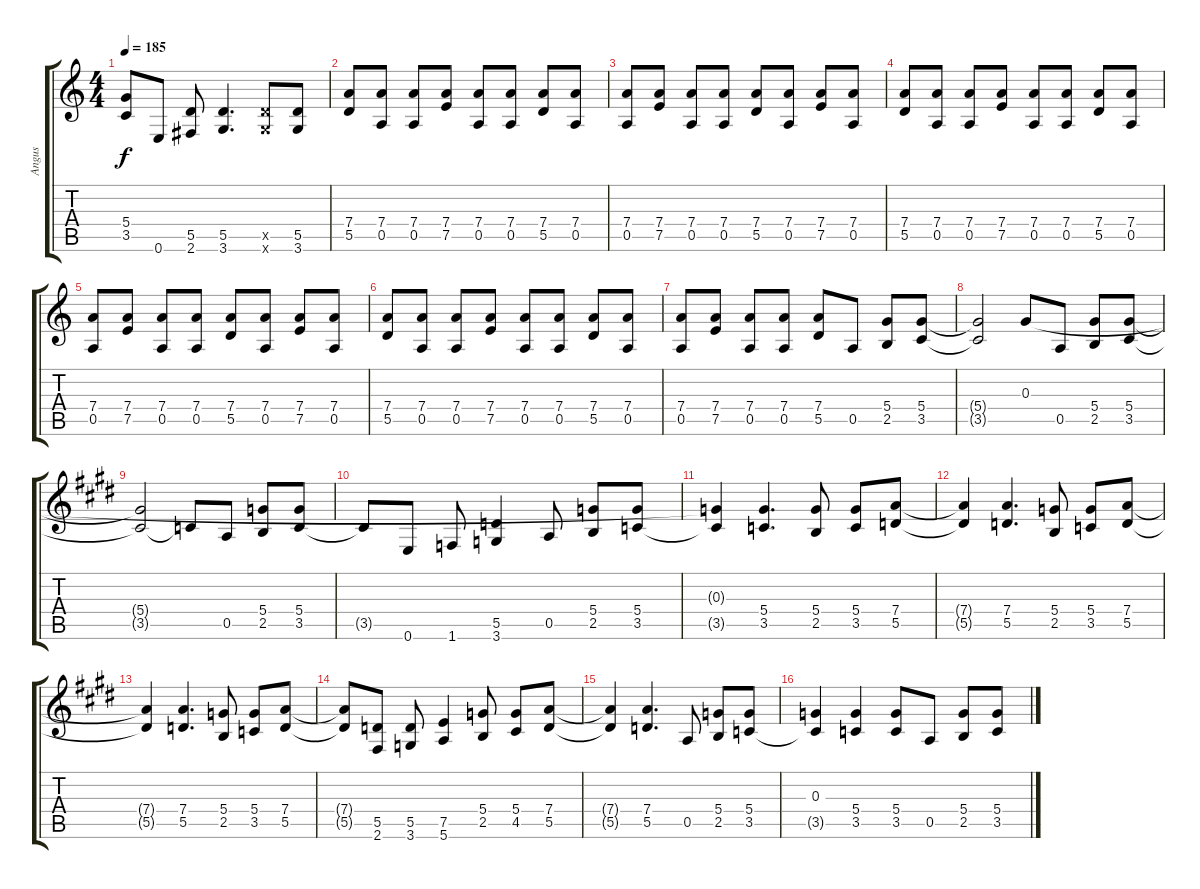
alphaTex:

\track ("Angus" "Angus") {instrument distortionguitar}
\staff {score tabs}
\tuning (E4 B3 G3 D3 A2 E2) {hide}
\ts (4 4)
\tempo 185
\clef g2
\ks c
(5.4{t} 3.5{t}).8{dy f} 0.6.8 (5.5 2.6).8 (5.5 3.6).4{d} (5.5{x} 3.6{x}).8 (5.5 3.6).8 |
(7.4 5.5).8 (7.4 0.5).8 (7.4 0.5).8 (7.4 7.5).8 (7.4 0.5).8 (7.4 0.5).8 (7.4 5.5).8 (7.4 0.5).8 |
(7.4 0.5).8 (7.4 7.5).8 (7.4 0.5).8 (7.4 0.5).8 (7.4 5.5).8 (7.4 0.5).8 (7.4 7.5).8 (7.4 0.5).8 |
(7.4 5.5).8 (7.4 0.5).8 (7.4 0.5).8 (7.4 7.5).8 (7.4 0.5).8 (7.4 0.5).8 (7.4 5.5).8 (7.4 0.5).8 |
(7.4 0.5).8 (7.4 7.5).8 (7.4 0.5).8 (7.4 0.5).8 (7.4 5.5).8 (7.4 0.5).8 (7.4 7.5).8 (7.4 0.5).8 |
(7.4 5.5).8 (7.4 0.5).8 (7.4 0.5).8 (7.4 7.5).8 (7.4 0.5).8 (7.4 0.5).8 (7.4 5.5).8 (7.4 0.5).8 |
(7.4 0.5).8 (7.4 7.5).8 (7.4 0.5).8 (7.4 0.5).8 (7.4 5.5).8 0.5.8 (5.4 2.5).8 (5.4 3.5).8 |
(5.4{t} 3.5{t}).2 0.3.8 0.5.8 (5.4 2.5).8 (5.4 3.5).8 |
\ks c#minor
(5.4{t} 3.5{t}).2 3.5{t}.8 0.5.8 (5.4 2.5).8 (5.4 3.5).8 |
\ks e
3.5{t}.8 0.6.8 1.6.8 (5.5 3.6).4 0.5.8 (5.4 2.5).8 (5.4 3.5).8 |
\ks c#minor
(0.3{t} 3.5{t}).4 (5.4 3.5).4{d} (5.4 2.5).8 (5.4 3.5).8 (7.4 5.5).8 |
\ks e
(7.4{t} 5.5{t}).4 (7.4 5.5).4{d} (5.4 2.5).8 (5.4 3.5).8 (7.4 5.5).8 |
\ks c#minor
(7.4{t} 5.5{t}).4 (7.4 5.5).4{d} (5.4 2.5).8 (5.4 3.5).8 (7.4 5.5).8 |
\ks e
(7.4{t} 5.5{t}).8 (5.5 2.6).8 (5.5 3.6).8 (7.5 5.6).4 (5.4 2.5).8 (5.4 4.5).8 (7.4 5.5).8 |
\ks c#minor
(7.4{t} 5.5{t}).4 (7.4 5.5).4{d} 0.5.8 (5.4 2.5).8 (5.4 3.5).8 |
(0.3 3.5{t}).4 (5.4 3.5).4 (5.4 3.5).8 0.5.8 (5.4 2.5).8 (5.4 3.5).8
